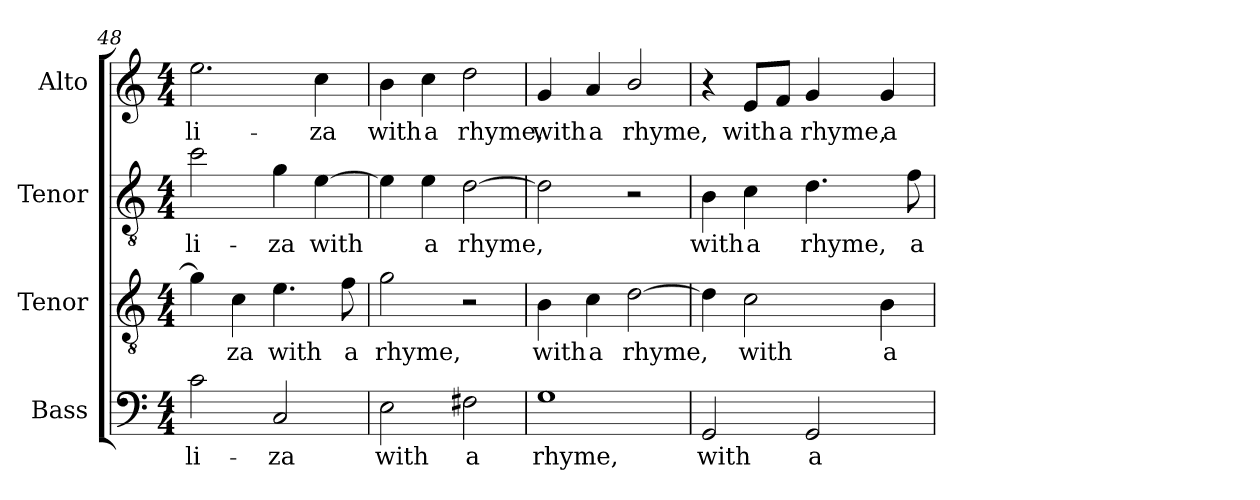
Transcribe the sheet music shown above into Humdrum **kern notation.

**kern	**text	**kern	**text	**kern	**text	**kern	**text
*part4	*part4	*part3	*part3	*part2	*part2	*part1	*part1
*staff4	*staff4	*staff3	*staff3	*staff2	*staff2	*staff1	*staff1
*I"Bass	*	*I"Tenor	*	*I"Tenor	*	*I"Alto	*
*I'B.	*	*I'T.	*	*I'T.	*	*I'A.	*
*clefF4	*	*clefGv2	*	*clefGv2	*	*clefG2	*
*	*	*ITrd7c12	*	*ITrd7c12	*	*	*
*k[]	*	*k[]	*	*k[]	*	*k[]	*
*C:	*	*C:	*	*C:	*	*C:	*
*M4/4	*	*M4/4	*	*M4/4	*	*M4/4	*
=48	=48	=48	=48	=48	=48	=48	=48
!	!LO:LY:b:color=#000000	!	!	!	!	!	!
!	!	!	!	!	!LO:LY:b:color=#000000	!	!
!	!	!	!	!	!	!	!LO:LY:b:color=#000000
2ci\	-li-	4Gi\]	.	2ci\	-li-	2.eei\	-li-
!	!	!	!LO:LY:b:color=#000000	!	!	!	!
.	.	4Ci\	-za	.	.	.	.
!	!LO:LY:b:color=#000000	!	!	!	!	!	!
!	!	!	!LO:LY:b:color=#000000	!	!	!	!
!	!	!	!	!	!LO:LY:b:color=#000000	!	!
2Ci/	-za	4.Ei\	with	4Gi\	-za	.	.
!	!	!	!	!	!LO:LY:b:color=#000000	!	!
!	!	!	!	!	!	!	!LO:LY:b:color=#000000
.	.	.	.	[4Ei\	with	4cci\	-za
!	!	!	!LO:LY:b:color=#000000	!	!	!	!
.	.	8Fi\	a	.	.	.	.
=49	=49	=49	=49	=49	=49	=49	=49
!	!LO:LY:b:color=#000000	!	!	!	!	!	!
!	!	!	!LO:LY:b:color=#000000	!	!	!	!
!	!	!	!	!	!	!	!LO:LY:b:color=#000000
2Ei\	with	2Gi\	rhyme,	4Ei\]	.	4bi\	with
!	!	!	!	!	!LO:LY:b:color=#000000	!	!
!	!	!	!	!	!	!	!LO:LY:b:color=#000000
.	.	.	.	4Ei\	a	4cci\	a
!	!LO:LY:b:color=#000000	!	!	!	!	!	!
!	!	!	!	!	!LO:LY:b:color=#000000	!	!
!	!	!	!	!	!	!	!LO:LY:b:color=#000000
2F#Xi\	a	2r	.	[2Di\	rhyme,	2ddi\	rhyme,
=50	=50	=50	=50	=50	=50	=50	=50
!	!LO:LY:b:color=#000000	!	!	!	!	!	!
!	!	!	!LO:LY:b:color=#000000	!	!	!	!
!	!	!	!	!	!	!	!LO:LY:b:color=#000000
1Gi	rhyme,	4BBi\	with	2Di\]	.	4gi/	with
!	!	!	!LO:LY:b:color=#000000	!	!	!	!
!	!	!	!	!	!	!	!LO:LY:b:color=#000000
.	.	4Ci\	a	.	.	4ai/	a
!	!	!	!LO:LY:b:color=#000000	!	!	!	!
!	!	!	!	!	!	!	!LO:LY:b:color=#000000
.	.	[2Di\	rhyme,	2r	.	2bi/	rhyme,
=51	=51	=51	=51	=51	=51	=51	=51
!	!LO:LY:b:color=#000000	!	!	!	!	!	!
!	!	!	!	!	!LO:LY:b:color=#000000	!	!
2GGi/	with	4Di\]	.	4BBi\	with	4r	.
!	!	!	!LO:LY:b:color=#000000	!	!	!	!
!	!	!	!	!	!LO:LY:b:color=#000000	!	!
!	!	!	!	!	!	!	!LO:LY:b:color=#000000
.	.	2Ci\	with	4Ci\	a	8ei/L	with
!	!	!	!	!	!	!	!LO:LY:b:color=#000000
.	.	.	.	.	.	8fi/J	a
!	!LO:LY:b:color=#000000	!	!	!	!	!	!
!	!	!	!	!	!LO:LY:b:color=#000000	!	!
!	!	!	!	!	!	!	!LO:LY:b:color=#000000
2GGi/	a	.	.	4.Di\	rhyme,	4gi/	rhyme,
!	!	!	!LO:LY:b:color=#000000	!	!	!	!
!	!	!	!	!	!	!	!LO:LY:b:color=#000000
.	.	4BBi\	a	.	.	4gi/	a
!	!	!	!	!	!LO:LY:b:color=#000000	!	!
.	.	.	.	8Fi\	a	.	.
=	=	=	=	=	=	=	=
*-	*-	*-	*-	*-	*-	*-	*-
